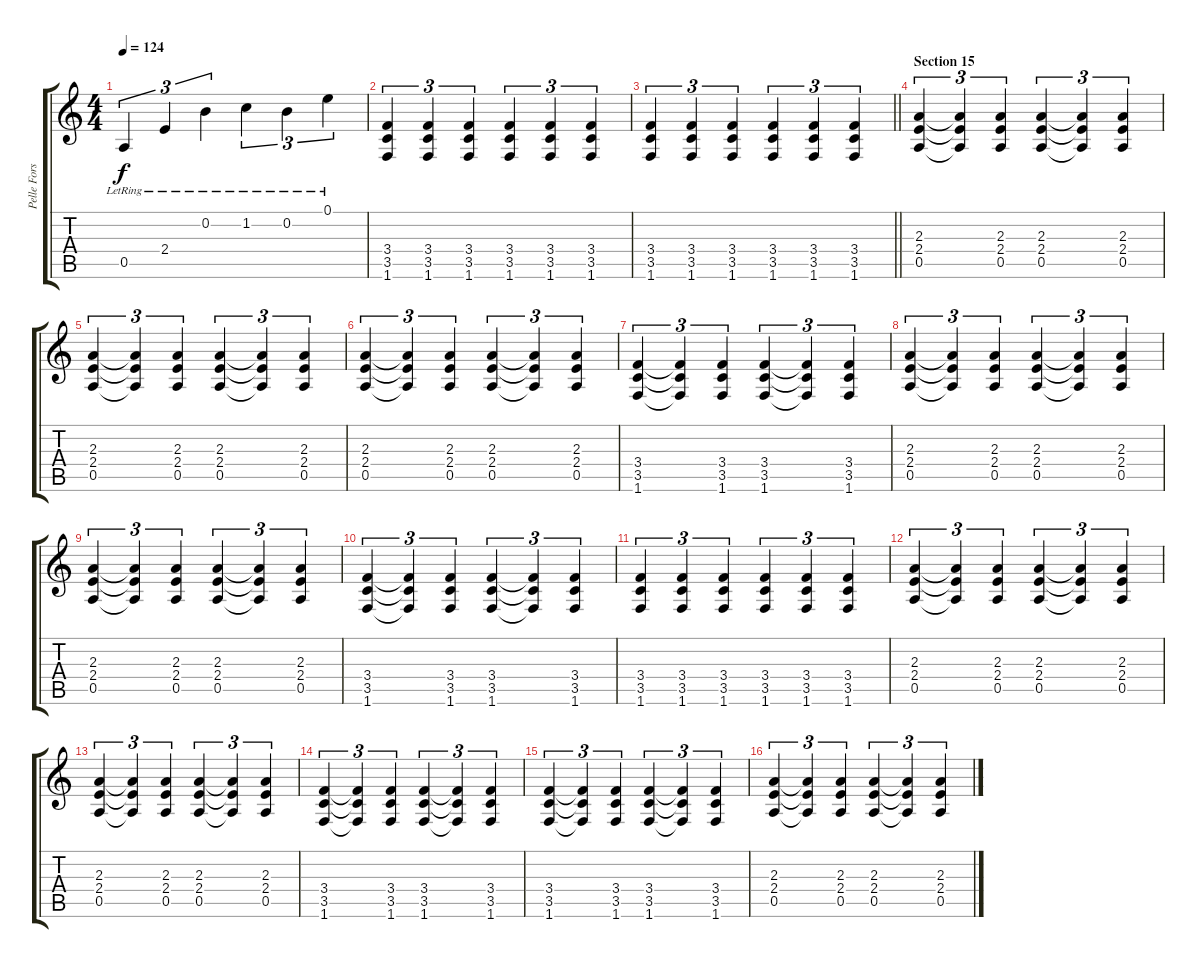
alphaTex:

\track ("Pelle Forsberg" "Pelle Fors") {instrument distortionguitar}
\staff {score tabs}
\tuning (E4 B3 G3 D3 A2 E2) {hide}
\ts (4 4)
\tempo 124
\clef g2
\ks c
0.5{lr}.4{tu (3 2) dy f} 2.4{lr}.4{tu (3 2)} 0.2{lr}.4{tu (3 2)} 1.2{lr}.4{tu (3 2)} 0.2{lr}.4{tu (3 2)} 0.1{lr}.4{tu (3 2)} |
(3.4 3.5 1.6).4{tu (3 2) volume 12} (3.4 3.5 1.6).4{tu (3 2)} (3.4 3.5 1.6).4{tu (3 2)} (3.4 3.5 1.6).4{tu (3 2)} (3.4 3.5 1.6).4{tu (3 2)} (3.4 3.5 1.6).4{tu (3 2)} |
\barLineRight lightlight
(3.4 3.5 1.6).4{tu (3 2)} (3.4 3.5 1.6).4{tu (3 2)} (3.4 3.5 1.6).4{tu (3 2)} (3.4 3.5 1.6).4{tu (3 2)} (3.4 3.5 1.6).4{tu (3 2)} (3.4 3.5 1.6).4{tu (3 2)} |
\section ("" "Section 15")
(2.3 2.4 0.5).4{tu (3 2)} (2.3{t} 2.4{t} 0.5{t}).4{tu (3 2)} (2.3 2.4 0.5).4{tu (3 2)} (2.3 2.4 0.5).4{tu (3 2)} (2.3{t} 2.4{t} 0.5{t}).4{tu (3 2)} (2.3 2.4 0.5).4{tu (3 2)} |
(2.3 2.4 0.5).4{tu (3 2)} (2.3{t} 2.4{t} 0.5{t}).4{tu (3 2)} (2.3 2.4 0.5).4{tu (3 2)} (2.3 2.4 0.5).4{tu (3 2)} (2.3{t} 2.4{t} 0.5{t}).4{tu (3 2)} (2.3 2.4 0.5).4{tu (3 2)} |
(2.3 2.4 0.5).4{tu (3 2)} (2.3{t} 2.4{t} 0.5{t}).4{tu (3 2)} (2.3 2.4 0.5).4{tu (3 2)} (2.3 2.4 0.5).4{tu (3 2)} (2.3{t} 2.4{t} 0.5{t}).4{tu (3 2)} (2.3 2.4 0.5).4{tu (3 2)} |
(3.4 3.5 1.6).4{tu (3 2)} (3.4{t} 3.5{t} 1.6{t}).4{tu (3 2)} (3.4 3.5 1.6).4{tu (3 2)} (3.4 3.5 1.6).4{tu (3 2)} (3.4{t} 3.5{t} 1.6{t}).4{tu (3 2)} (3.4 3.5 1.6).4{tu (3 2)} |
(2.3 2.4 0.5).4{tu (3 2)} (2.3{t} 2.4{t} 0.5{t}).4{tu (3 2)} (2.3 2.4 0.5).4{tu (3 2)} (2.3 2.4 0.5).4{tu (3 2)} (2.3{t} 2.4{t} 0.5{t}).4{tu (3 2)} (2.3 2.4 0.5).4{tu (3 2)} |
(2.3 2.4 0.5).4{tu (3 2)} (2.3{t} 2.4{t} 0.5{t}).4{tu (3 2)} (2.3 2.4 0.5).4{tu (3 2)} (2.3 2.4 0.5).4{tu (3 2)} (2.3{t} 2.4{t} 0.5{t}).4{tu (3 2)} (2.3 2.4 0.5).4{tu (3 2)} |
(3.4 3.5 1.6).4{tu (3 2)} (3.4{t} 3.5{t} 1.6{t}).4{tu (3 2)} (3.4 3.5 1.6).4{tu (3 2)} (3.4 3.5 1.6).4{tu (3 2)} (3.4{t} 3.5{t} 1.6{t}).4{tu (3 2)} (3.4 3.5 1.6).4{tu (3 2)} |
(3.4 3.5 1.6).4{tu (3 2)} (3.4 3.5 1.6).4{tu (3 2)} (3.4 3.5 1.6).4{tu (3 2)} (3.4 3.5 1.6).4{tu (3 2)} (3.4 3.5 1.6).4{tu (3 2)} (3.4 3.5 1.6).4{tu (3 2)} |
(2.3 2.4 0.5).4{tu (3 2)} (2.3{t} 2.4{t} 0.5{t}).4{tu (3 2)} (2.3 2.4 0.5).4{tu (3 2)} (2.3 2.4 0.5).4{tu (3 2)} (2.3{t} 2.4{t} 0.5{t}).4{tu (3 2)} (2.3 2.4 0.5).4{tu (3 2)} |
(2.3 2.4 0.5).4{tu (3 2)} (2.3{t} 2.4{t} 0.5{t}).4{tu (3 2)} (2.3 2.4 0.5).4{tu (3 2)} (2.3 2.4 0.5).4{tu (3 2)} (2.3{t} 2.4{t} 0.5{t}).4{tu (3 2)} (2.3 2.4 0.5).4{tu (3 2)} |
(3.4 3.5 1.6).4{tu (3 2)} (3.4{t} 3.5{t} 1.6{t}).4{tu (3 2)} (3.4 3.5 1.6).4{tu (3 2)} (3.4 3.5 1.6).4{tu (3 2)} (3.4{t} 3.5{t} 1.6{t}).4{tu (3 2)} (3.4 3.5 1.6).4{tu (3 2)} |
(3.4 3.5 1.6).4{tu (3 2)} (3.4{t} 3.5{t} 1.6{t}).4{tu (3 2)} (3.4 3.5 1.6).4{tu (3 2)} (3.4 3.5 1.6).4{tu (3 2)} (3.4{t} 3.5{t} 1.6{t}).4{tu (3 2)} (3.4 3.5 1.6).4{tu (3 2)} |
(2.3 2.4 0.5).4{tu (3 2)} (2.3{t} 2.4{t} 0.5{t}).4{tu (3 2)} (2.3 2.4 0.5).4{tu (3 2)} (2.3 2.4 0.5).4{tu (3 2)} (2.3{t} 2.4{t} 0.5{t}).4{tu (3 2)} (2.3 2.4 0.5).4{tu (3 2)}
